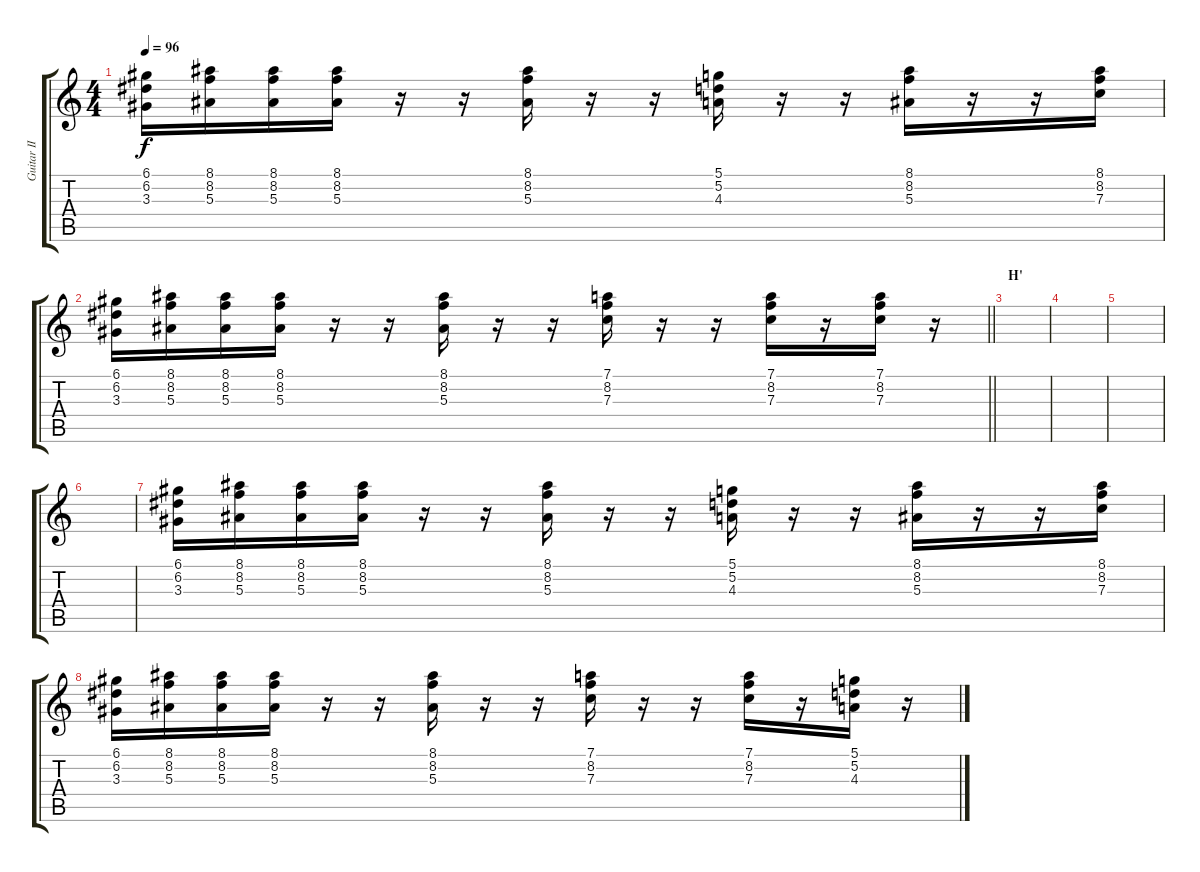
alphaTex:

\track ("Guitar II" "Guitar II") {instrument distortionguitar}
\staff {score tabs}
\tuning (D4 A3 F3 C3 G2 C2) {hide}
\ts (4 4)
\tempo 96
\clef g2
\ks c
(6.1 6.2 3.3).16{dy f} (8.1 8.2 5.3).16 (8.1 8.2 5.3).16 (8.1 8.2 5.3).16 r.16 r.16 (8.1 8.2 5.3).16 r.16 r.16 (5.1 5.2 4.3).16 r.16 r.16 (8.1 8.2 5.3).16 r.16 r.16 (8.1 8.2 7.3).16 |
\barLineRight lightlight
(6.1 6.2 3.3).16 (8.1 8.2 5.3).16 (8.1 8.2 5.3).16 (8.1 8.2 5.3).16 r.16 r.16 (8.1 8.2 5.3).16 r.16 r.16 (7.1 8.2 7.3).16 r.16 r.16 (7.1 8.2 7.3).16 r.16 (7.1 8.2 7.3).16 r.16 |
\section ("" "H'")
|
|
|
|
(6.1 6.2 3.3).16 (8.1 8.2 5.3).16 (8.1 8.2 5.3).16 (8.1 8.2 5.3).16 r.16 r.16 (8.1 8.2 5.3).16 r.16 r.16 (5.1 5.2 4.3).16 r.16 r.16 (8.1 8.2 5.3).16 r.16 r.16 (8.1 8.2 7.3).16 |
(6.1 6.2 3.3).16 (8.1 8.2 5.3).16 (8.1 8.2 5.3).16 (8.1 8.2 5.3).16 r.16 r.16 (8.1 8.2 5.3).16 r.16 r.16 (7.1 8.2 7.3).16 r.16 r.16 (7.1 8.2 7.3).16 r.16 (5.1 5.2 4.3).16 r.16
